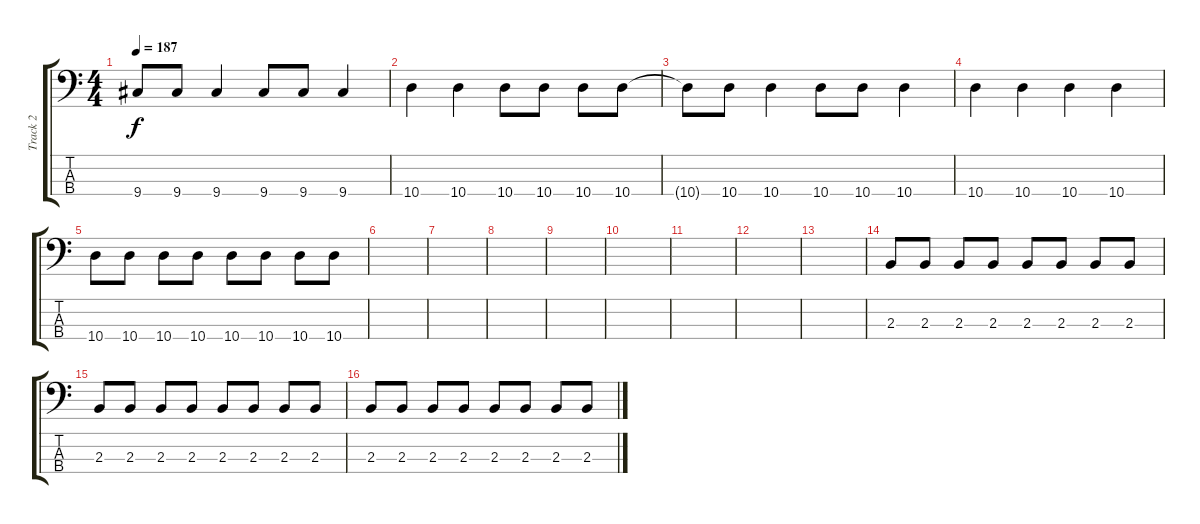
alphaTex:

\track ("Track 2" "Track 2") {instrument electricbasspick}
\staff {score tabs}
\tuning (G2 D2 A1 E1) {hide}
\ts (4 4)
\tempo 187
\clef f4
\ks c
9.4{t}.8{dy f} 9.4.8 9.4.4 9.4.8 9.4.8 9.4.4 |
10.4.4 10.4.4 10.4.8 10.4.8 10.4.8 10.4.8 |
10.4{t}.8 10.4.8 10.4.4 10.4.8 10.4.8 10.4.4 |
10.4.4 10.4.4 10.4.4 10.4.4 |
10.4.8 10.4.8 10.4.8 10.4.8 10.4.8 10.4.8 10.4.8 10.4.8 |
|
|
|
|
|
|
|
|
2.3.8 2.3.8 2.3.8 2.3.8 2.3.8 2.3.8 2.3.8 2.3.8 |
2.3.8 2.3.8 2.3.8 2.3.8 2.3.8 2.3.8 2.3.8 2.3.8 |
2.3.8 2.3.8 2.3.8 2.3.8 2.3.8 2.3.8 2.3.8 2.3.8
